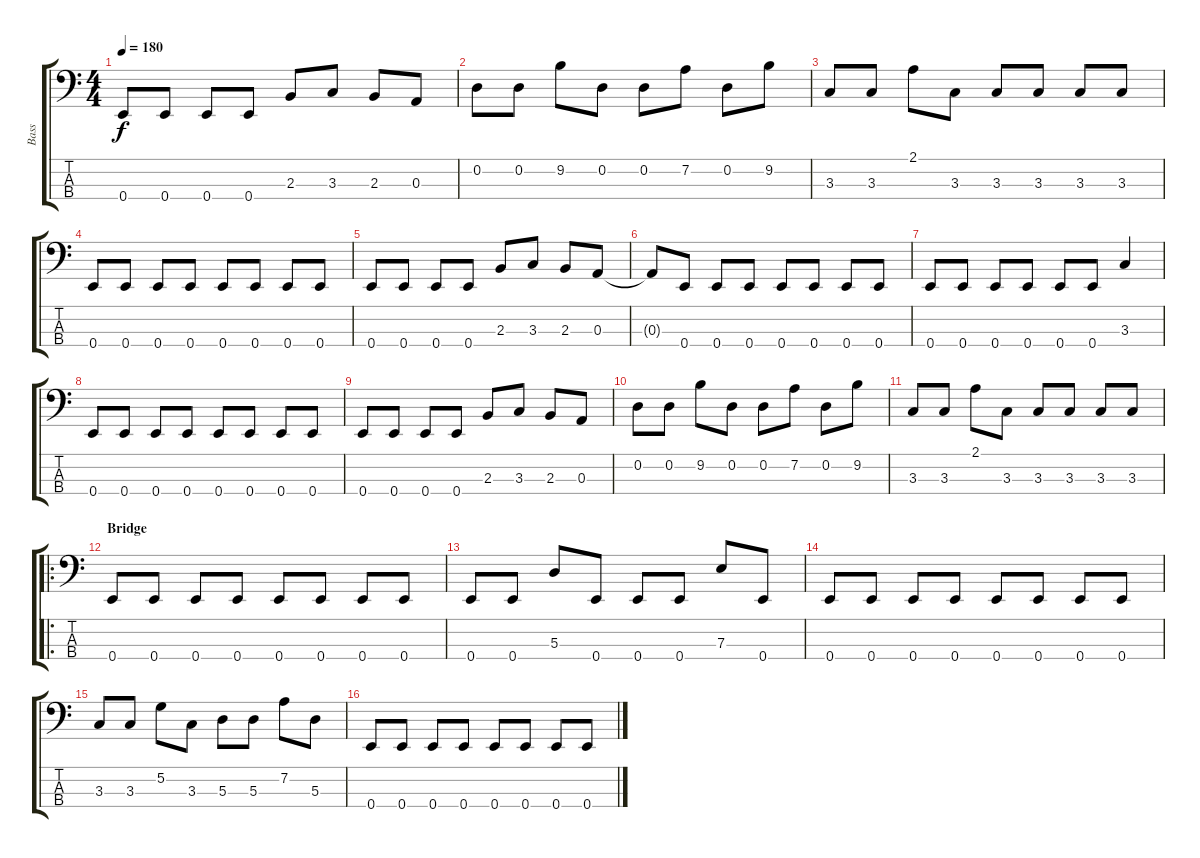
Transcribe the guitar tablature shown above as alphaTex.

\track ("Bass" "Bass") {instrument electricbassfinger}
\staff {score tabs}
\tuning (G2 D2 A1 E1) {hide}
\ts (4 4)
\tempo 180
\clef f4
\ks c
0.4.8{dy f} 0.4.8 0.4.8 0.4.8 2.3.8 3.3.8 2.3.8 0.3.8 |
0.2.8 0.2.8 9.2.8 0.2.8 0.2.8 7.2.8 0.2.8 9.2.8 |
3.3.8 3.3.8 2.1.8 3.3.8 3.3.8 3.3.8 3.3.8 3.3.8 |
0.4.8 0.4.8 0.4.8 0.4.8 0.4.8 0.4.8 0.4.8 0.4.8 |
0.4.8 0.4.8 0.4.8 0.4.8 2.3.8 3.3.8 2.3.8 0.3.8 |
0.3{t}.8 0.4.8 0.4.8 0.4.8 0.4.8 0.4.8 0.4.8 0.4.8 |
0.4.8 0.4.8 0.4.8 0.4.8 0.4.8 0.4.8 3.3.4 |
0.4.8 0.4.8 0.4.8 0.4.8 0.4.8 0.4.8 0.4.8 0.4.8 |
0.4.8 0.4.8 0.4.8 0.4.8 2.3.8 3.3.8 2.3.8 0.3.8 |
0.2.8 0.2.8 9.2.8 0.2.8 0.2.8 7.2.8 0.2.8 9.2.8 |
3.3.8 3.3.8 2.1.8 3.3.8 3.3.8 3.3.8 3.3.8 3.3.8 |
\ro
\section ("" "Bridge")
0.4.8 0.4.8 0.4.8 0.4.8 0.4.8 0.4.8 0.4.8 0.4.8 |
0.4.8 0.4.8 5.3.8 0.4.8 0.4.8 0.4.8 7.3.8 0.4.8 |
0.4.8 0.4.8 0.4.8 0.4.8 0.4.8 0.4.8 0.4.8 0.4.8 |
3.3.8 3.3.8 5.2.8 3.3.8 5.3.8 5.3.8 7.2.8 5.3.8 |
0.4.8 0.4.8 0.4.8 0.4.8 0.4.8 0.4.8 0.4.8 0.4.8
